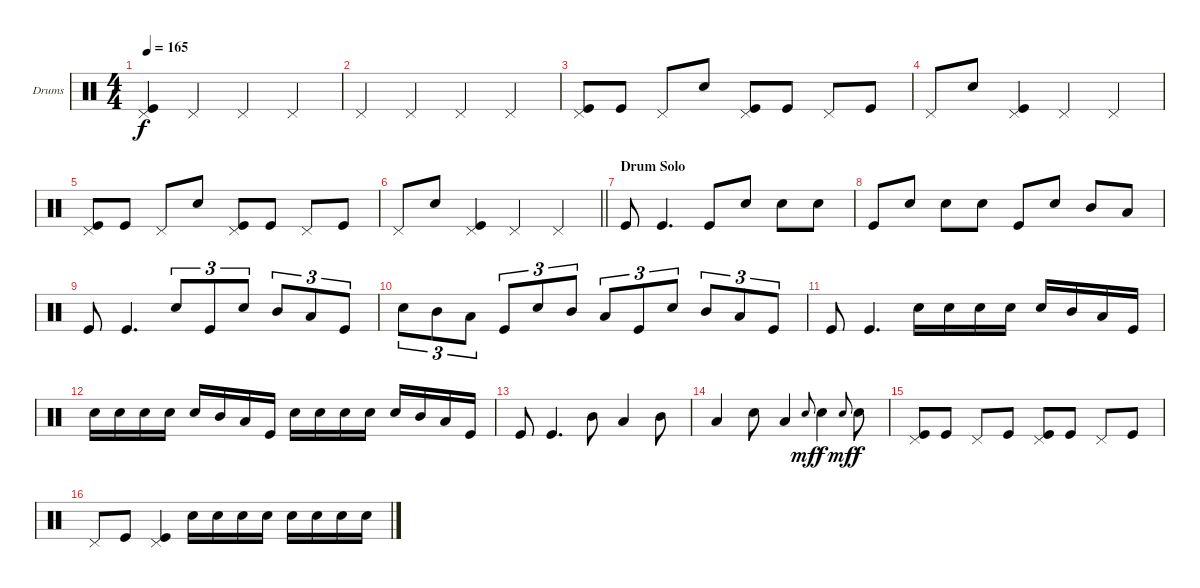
\bracketExtendMode groupsimilarinstruments
\firstSystemTrackNameOrientation horizontal
\otherSystemsTrackNameOrientation horizontal
\track ("Drumkit" "Drums") {instrument percussion}
\staff {score}
\articulation defaults
\ts (4 4)
\tempo 165
\clef neutral
\ks c
("Pedal Hi-Hat (hit)" "Kick (hit)").4{dy f} "Pedal Hi-Hat (hit)".4 "Pedal Hi-Hat (hit)".4 "Pedal Hi-Hat (hit)".4 |
"Pedal Hi-Hat (hit)".4 "Pedal Hi-Hat (hit)".4 "Pedal Hi-Hat (hit)".4 "Pedal Hi-Hat (hit)".4 |
("Pedal Hi-Hat (hit)" "Kick (hit)").8 "Kick (hit)".8 "Pedal Hi-Hat (hit)".8 "Snare (hit) 2".8 ("Pedal Hi-Hat (hit)" "Kick (hit)").8 "Kick (hit)".8 "Pedal Hi-Hat (hit)".8 "Kick (hit)".8 |
"Pedal Hi-Hat (hit)".8 "Snare (hit) 2".8 ("Pedal Hi-Hat (hit)" "Kick (hit)").4 "Pedal Hi-Hat (hit)".4 "Pedal Hi-Hat (hit)".4 |
("Pedal Hi-Hat (hit)" "Kick (hit)").8 "Kick (hit)".8 "Pedal Hi-Hat (hit)".8 "Snare (hit) 2".8 ("Pedal Hi-Hat (hit)" "Kick (hit)").8 "Kick (hit)".8 "Pedal Hi-Hat (hit)".8 "Kick (hit)".8 |
\barLineRight lightlight "Pedal Hi-Hat (hit)".8 "Snare (hit) 2".8
("Pedal Hi-Hat (hit)" "Kick (hit)").4 "Pedal Hi-Hat (hit)".4 "Pedal Hi-Hat (hit)".4 |
\section ("" "Drum Solo")
"Kick (hit)".8 "Kick (hit)".4{d} "Kick (hit)".8 "Snare (hit) 2".8 "Snare (hit) 2".8 "Snare (hit) 2".8 |
"Kick (hit)".8 "Snare (hit) 2".8 "Snare (hit) 2".8 "Snare (hit) 2".8 "Kick (hit)".8 "Snare (hit) 2".8 "Mid Tom (hit)".8 "Low Tom (hit)".8 |
"Kick (hit)".8 "Kick (hit)".4{d} "Snare (hit) 2".8{tu (3 2)} "Kick (hit)".8{tu (3 2)} "Snare (hit) 2".8{tu (3 2)} "Mid Tom (hit)".8{tu (3 2)} "Low Tom (hit)".8{tu (3 2)} "Kick (hit)".8{tu (3 2)} |
"Snare (hit) 2".8{tu (3 2)} "Mid Tom (hit)".8{tu (3 2)} "Low Tom (hit)".8{tu (3 2)} "Kick (hit)".8{tu (3 2)} "Snare (hit) 2".8{tu (3 2)} "Mid Tom (hit)".8{tu (3 2)} "Low Tom (hit)".8{tu (3 2)} "Kick (hit)".8{tu (3 2)} "Snare (hit) 2".8{tu (3 2)} "Mid Tom (hit)".8{tu (3 2)} "Low Tom (hit)".8{tu (3 2)} "Kick (hit)".8{tu (3 2)} |
"Kick (hit)".8 "Kick (hit)".4{d} "Snare (hit) 2".16 "Snare (hit) 2".16 "Snare (hit) 2".16 "Snare (hit) 2".16 "Snare (hit) 2".16 "Mid Tom (hit)".16 "Low Tom (hit)".16 "Kick (hit)".16 |
"Snare (hit) 2".16 "Snare (hit) 2".16 "Snare (hit) 2".16 "Snare (hit) 2".16 "Snare (hit) 2".16 "Mid Tom (hit)".16 "Low Tom (hit)".16 "Kick (hit)".16 "Snare (hit) 2".16 "Snare (hit) 2".16 "Snare (hit) 2".16 "Snare (hit) 2".16 "Snare (hit) 2".16 "Mid Tom (hit)".16 "Low Tom (hit)".16 "Kick (hit)".16 |
"Kick (hit)".8 "Kick (hit)".4{d} "Mid Tom (hit)".8 "Low Tom (hit)".4 "Mid Tom (hit)".8 |
"Low Tom (hit)".4 "Snare (hit) 2".8 "Low Tom (hit)".4 "Snare (hit) 2".8{gr onbeat dy mf} "Snare (hit) 2".4{dy f} "Snare (hit) 2".8{gr onbeat dy mf} "Snare (hit) 2".8{dy f} |
("Pedal Hi-Hat (hit)" "Kick (hit)").8 "Kick (hit)".8 "Pedal Hi-Hat (hit)".8 "Kick (hit)".8 ("Pedal Hi-Hat (hit)" "Kick (hit)").8 "Kick (hit)".8 "Pedal Hi-Hat (hit)".8 "Kick (hit)".8 |
"Pedal Hi-Hat (hit)".8 "Kick (hit)".8 ("Pedal Hi-Hat (hit)" "Kick (hit)").4 "Snare (hit) 2".16 "Snare (hit) 2".16 "Snare (hit) 2".16 "Snare (hit) 2".16 "Snare (hit) 2".16 "Snare (hit) 2".16 "Snare (hit) 2".16 "Snare (hit) 2".16
